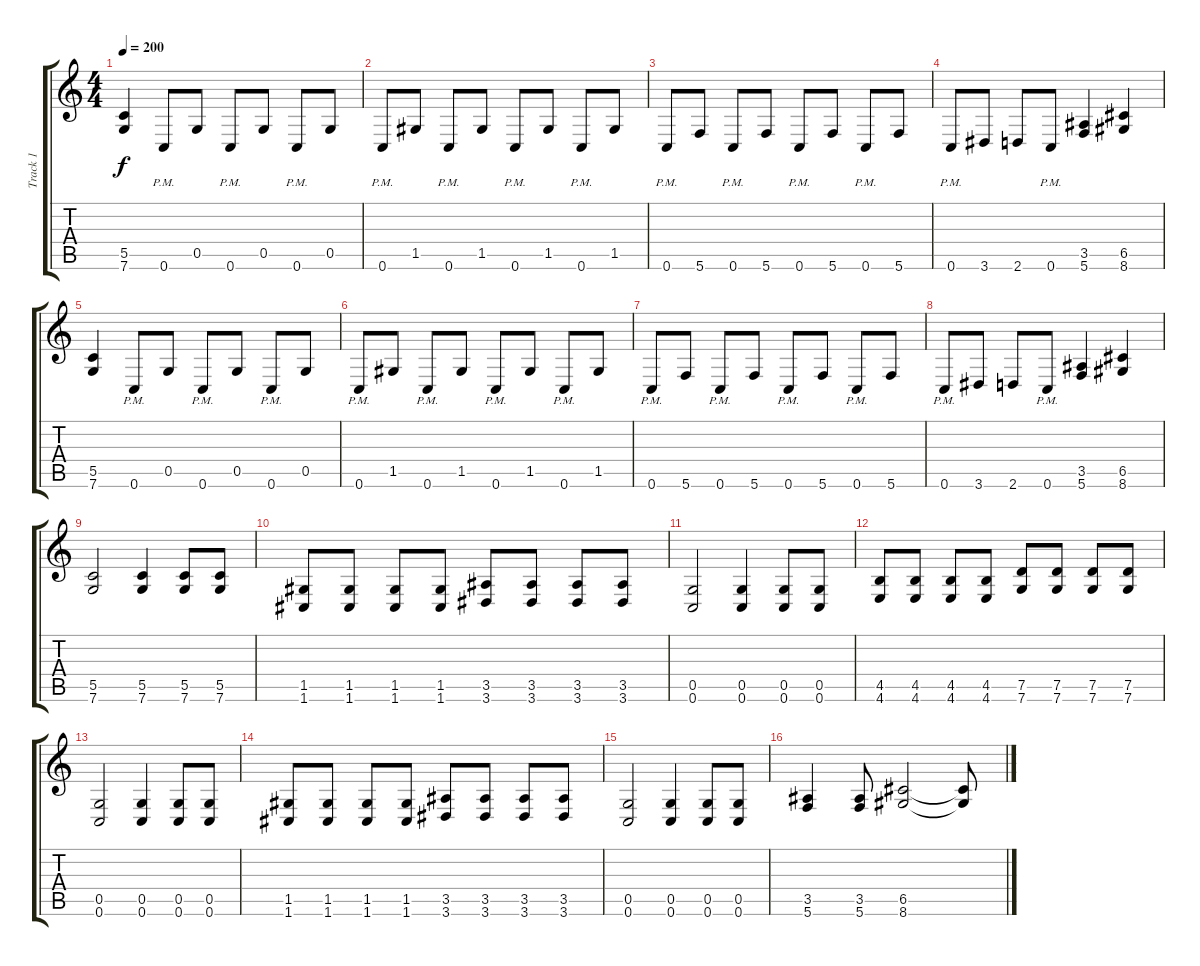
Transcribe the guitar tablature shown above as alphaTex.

\track ("Track 1" "Track 1") {instrument overdrivenguitar}
\staff {score tabs}
\tuning (C4 A3 F3 C3 G2 C2) {hide}
\ts (4 4)
\tempo 200
\clef g2
\ks c
(5.5 7.6).4{dy f} 0.6{pm}.8 0.5.8 0.6{pm}.8 0.5.8 0.6{pm}.8 0.5.8 |
0.6{pm}.8 1.5.8 0.6{pm}.8 1.5.8 0.6{pm}.8 1.5.8 0.6{pm}.8 1.5.8 |
0.6{pm}.8 5.6.8 0.6{pm}.8 5.6.8 0.6{pm}.8 5.6.8 0.6{pm}.8 5.6.8 |
0.6{pm}.8 3.6.8 2.6.8 0.6{pm}.8 (3.5 5.6).4 (6.5 8.6).4 |
(5.5 7.6).4 0.6{pm}.8 0.5.8 0.6{pm}.8 0.5.8 0.6{pm}.8 0.5.8 |
0.6{pm}.8 1.5.8 0.6{pm}.8 1.5.8 0.6{pm}.8 1.5.8 0.6{pm}.8 1.5.8 |
0.6{pm}.8 5.6.8 0.6{pm}.8 5.6.8 0.6{pm}.8 5.6.8 0.6{pm}.8 5.6.8 |
0.6{pm}.8 3.6.8 2.6.8 0.6{pm}.8 (3.5 5.6).4 (6.5 8.6).4 |
(5.5 7.6).2 (5.5 7.6).4 (5.5 7.6).8 (5.5 7.6).8 |
(1.5 1.6).8 (1.5 1.6).8 (1.5 1.6).8 (1.5 1.6).8 (3.5 3.6).8 (3.5 3.6).8 (3.5 3.6).8 (3.5 3.6).8 |
(0.5 0.6).2 (0.5 0.6).4 (0.5 0.6).8 (0.5 0.6).8 |
(4.5 4.6).8 (4.5 4.6).8 (4.5 4.6).8 (4.5 4.6).8 (7.5 7.6).8 (7.5 7.6).8 (7.5 7.6).8 (7.5 7.6).8 |
(0.5 0.6).2 (0.5 0.6).4 (0.5 0.6).8 (0.5 0.6).8 |
(1.5 1.6).8 (1.5 1.6).8 (1.5 1.6).8 (1.5 1.6).8 (3.5 3.6).8 (3.5 3.6).8 (3.5 3.6).8 (3.5 3.6).8 |
(0.5 0.6).2 (0.5 0.6).4 (0.5 0.6).8 (0.5 0.6).8 |
(3.5 5.6).4 (3.5 5.6).8 (6.5 8.6).2 (6.5{t} 8.6{t}).8
